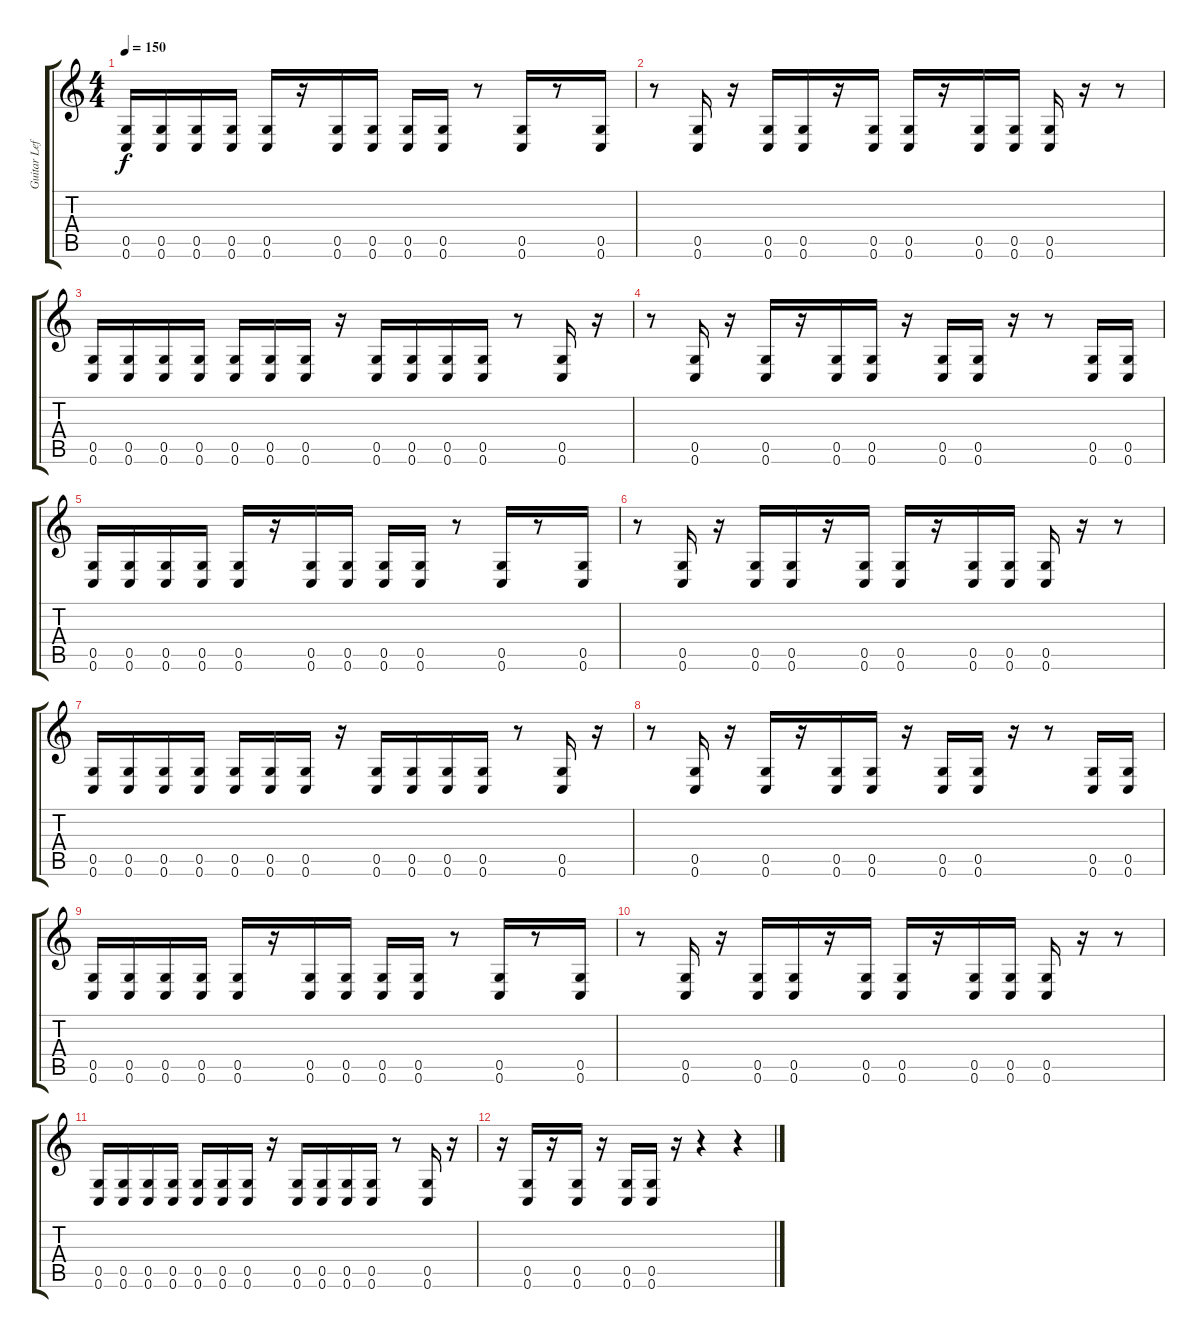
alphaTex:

\track ("Guitar Left" "Guitar Lef") {instrument distortionguitar}
\staff {score tabs}
\tuning (D4 A3 F3 C3 G2 C2) {hide}
\ts (4 4)
\tempo 150
\clef g2
\ks c
(0.5 0.6).16{dy f} (0.5 0.6).16 (0.5 0.6).16 (0.5 0.6).16 (0.5 0.6).16 r.16 (0.5 0.6).16 (0.5 0.6).16 (0.5 0.6).16 (0.5 0.6).16 r.8 (0.5 0.6).16 r.8 (0.5 0.6).16 |
r.8 (0.5 0.6).16 r.16 (0.5 0.6).16 (0.5 0.6).16 r.16 (0.5 0.6).16 (0.5 0.6).16 r.16 (0.5 0.6).16 (0.5 0.6).16 (0.5 0.6).16 r.16 r.8 |
(0.5 0.6).16 (0.5 0.6).16 (0.5 0.6).16 (0.5 0.6).16 (0.5 0.6).16 (0.5 0.6).16 (0.5 0.6).16 r.16 (0.5 0.6).16 (0.5 0.6).16 (0.5 0.6).16 (0.5 0.6).16 r.8 (0.5 0.6).16 r.16 |
r.8 (0.5 0.6).16 r.16 (0.5 0.6).16 r.16 (0.5 0.6).16 (0.5 0.6).16 r.16 (0.5 0.6).16 (0.5 0.6).16 r.16 r.8 (0.5 0.6).16 (0.5 0.6).16 |
(0.5 0.6).16 (0.5 0.6).16 (0.5 0.6).16 (0.5 0.6).16 (0.5 0.6).16 r.16 (0.5 0.6).16 (0.5 0.6).16 (0.5 0.6).16 (0.5 0.6).16 r.8 (0.5 0.6).16 r.8 (0.5 0.6).16 |
r.8 (0.5 0.6).16 r.16 (0.5 0.6).16 (0.5 0.6).16 r.16 (0.5 0.6).16 (0.5 0.6).16 r.16 (0.5 0.6).16 (0.5 0.6).16 (0.5 0.6).16 r.16 r.8 |
(0.5 0.6).16 (0.5 0.6).16 (0.5 0.6).16 (0.5 0.6).16 (0.5 0.6).16 (0.5 0.6).16 (0.5 0.6).16 r.16 (0.5 0.6).16 (0.5 0.6).16 (0.5 0.6).16 (0.5 0.6).16 r.8 (0.5 0.6).16 r.16 |
r.8 (0.5 0.6).16 r.16 (0.5 0.6).16 r.16 (0.5 0.6).16 (0.5 0.6).16 r.16 (0.5 0.6).16 (0.5 0.6).16 r.16 r.8 (0.5 0.6).16 (0.5 0.6).16 |
(0.5 0.6).16 (0.5 0.6).16 (0.5 0.6).16 (0.5 0.6).16 (0.5 0.6).16 r.16 (0.5 0.6).16 (0.5 0.6).16 (0.5 0.6).16 (0.5 0.6).16 r.8 (0.5 0.6).16 r.8 (0.5 0.6).16 |
r.8 (0.5 0.6).16 r.16 (0.5 0.6).16 (0.5 0.6).16 r.16 (0.5 0.6).16 (0.5 0.6).16 r.16 (0.5 0.6).16 (0.5 0.6).16 (0.5 0.6).16 r.16 r.8 |
(0.5 0.6).16 (0.5 0.6).16 (0.5 0.6).16 (0.5 0.6).16 (0.5 0.6).16 (0.5 0.6).16 (0.5 0.6).16 r.16 (0.5 0.6).16 (0.5 0.6).16 (0.5 0.6).16 (0.5 0.6).16 r.8 (0.5 0.6).16 r.16 |
r.16 (0.5 0.6).16 r.16 (0.5 0.6).16 r.16 (0.5 0.6).16 (0.5 0.6).16 r.16 r.4 r.4
